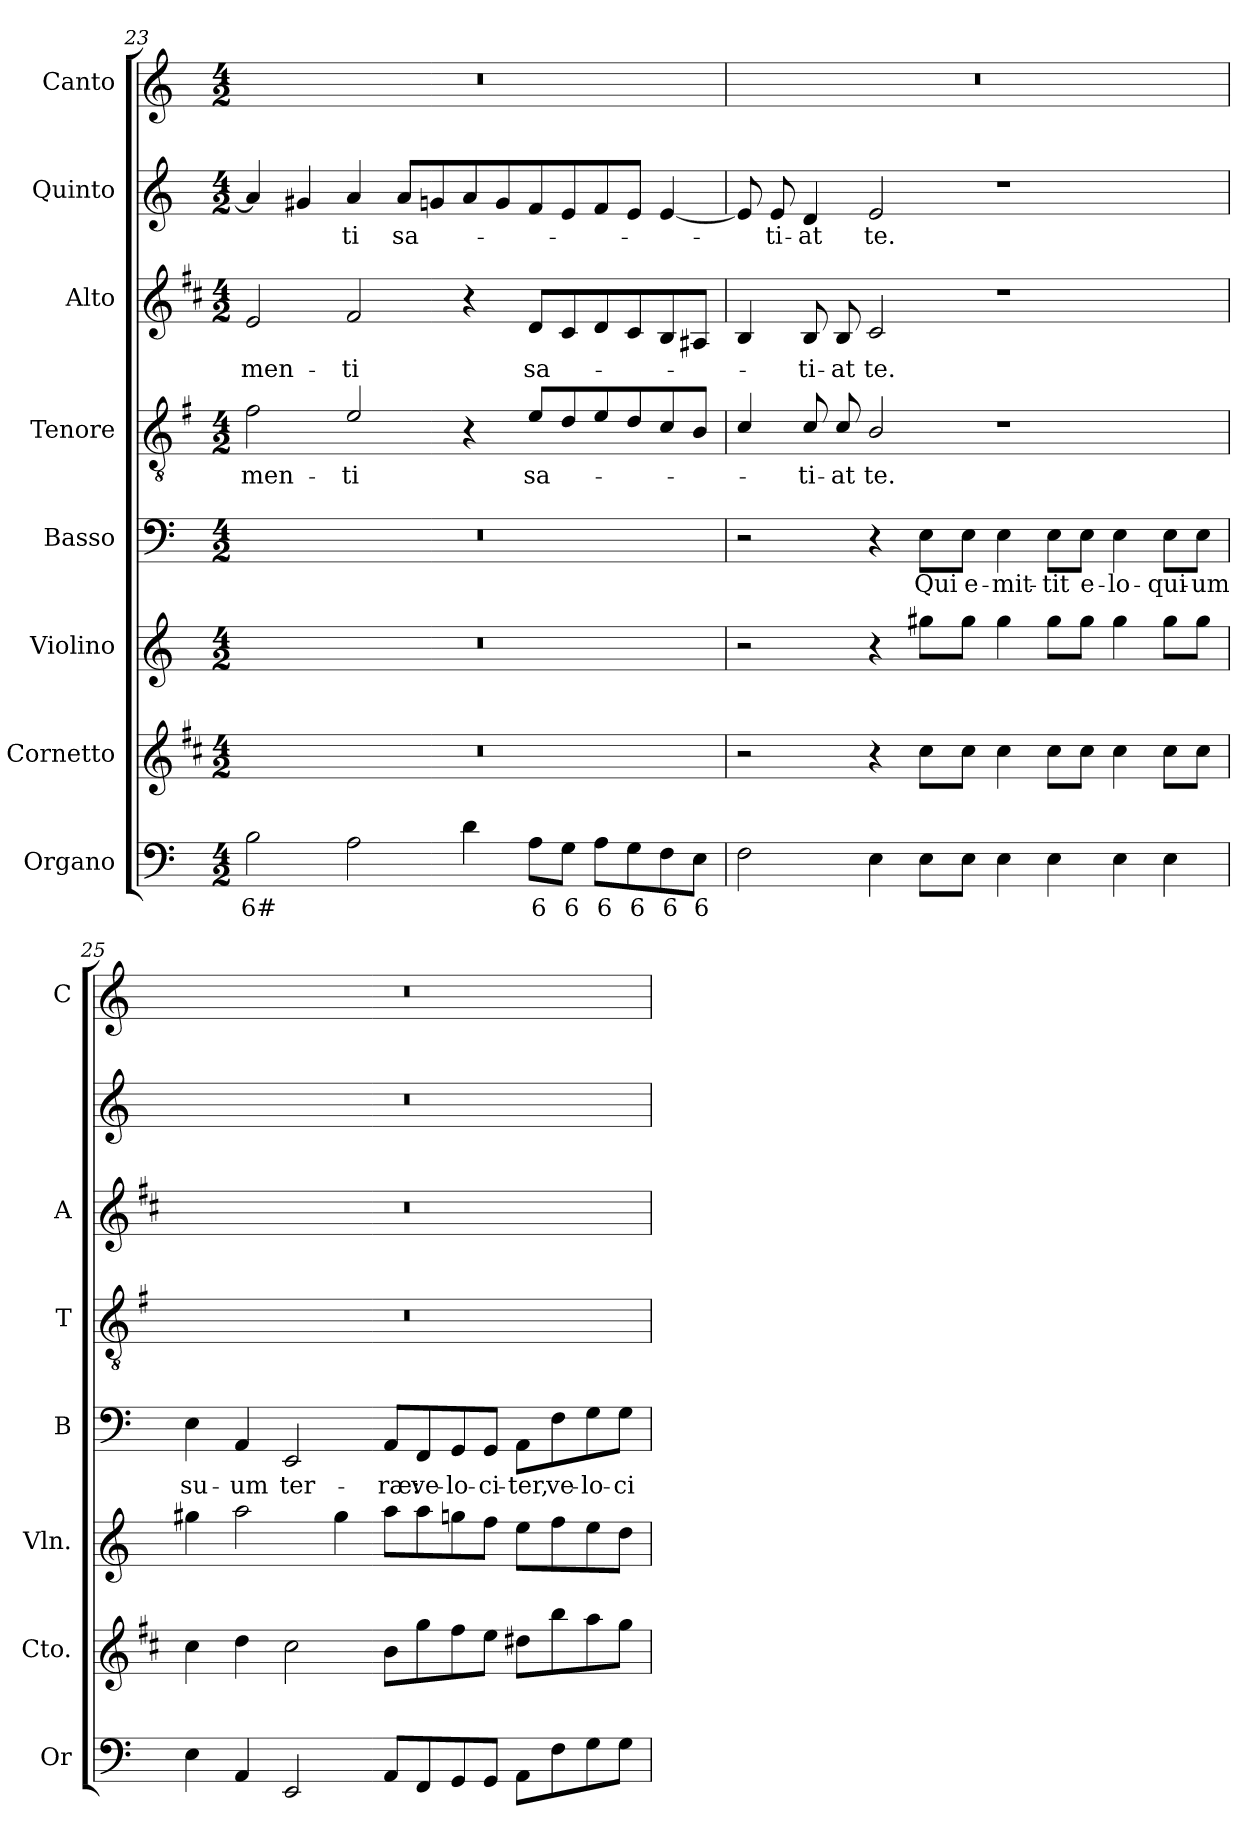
**kern	**text	**kern	**kern	**kern	**text	**kern	**text	**kern	**text	**kern	**text	**kern
*part8	*part8	*part7	*part6	*part5	*part5	*part4	*part4	*part3	*part3	*part2	*part2	*part1
*staff8	*staff8	*staff7	*staff6	*staff5	*staff5	*staff4	*staff4	*staff3	*staff3	*staff2	*staff2	*staff1
*I"Organo	*	*I"Cornetto	*I"Violino	*I"Basso	*	*I"Tenore	*	*I"Alto	*	*I"Quinto	*	*I"Canto
*I'Or	*	*I'Cto.	*I'Vln.	*I'B	*	*I'T	*	*I'A	*	*	*	*I'C
*clefF4	*	*clefG2	*clefG2	*clefF4	*	*clefGv2	*	*clefG2	*	*clefG2	*	*clefG2
*	*	*ITrd1c2	*	*	*	*ITrd4c7	*	*ITrd1c2	*	*	*	*
*k[]	*	*k[]	*k[]	*k[]	*	*k[]	*	*k[]	*	*k[]	*	*k[]
*C:	*	*C:	*C:	*C:	*	*C:	*	*C:	*	*C:	*	*C:
*M4/2	*	*M4/2	*M4/2	*M4/2	*	*M4/2	*	*M4/2	*	*M4/2	*	*M4/2
=23	=23	=23	=23	=23	=23	=23	=23	=23	=23	=23	=23	=23
!	!LO:LY:b	!	!	!	!	!	!LO:LY:b	!	!LO:LY:b	!	!	!
2B\	6#	0r	0r	0r	.	2B\	-men-	2d/	-men-	4a/]	.	0r
.	.	.	.	.	.	.	.	.	.	4g#X/	.	.
!	!	!	!	!	!	!	!LO:LY:b	!	!LO:LY:b	!	!LO:LY:b	!
2A\	.	.	.	.	.	2A/	-ti	2e/	-ti	4a/	-ti	.
!	!	!	!	!	!	!	!	!	!	!	!LO:LY:b	!
.	.	.	.	.	.	.	.	.	.	8a/L	sa-	.
.	.	.	.	.	.	.	.	.	.	8gn/	.	.
4d\	.	.	.	.	.	4r	.	4r	.	8a/	.	.
.	.	.	.	.	.	.	.	.	.	8g/	.	.
!	!LO:LY:b	!	!	!	!	!	!LO:LY:b	!	!LO:LY:b	!	!	!
8A\L	6	.	.	.	.	8A/L	sa-	8c/L	sa-	8f/	.	.
!	!LO:LY:b	!	!	!	!	!	!	!	!	!	!	!
8G\J	6	.	.	.	.	8G/	.	8B/	.	8e/	.	.
!	!LO:LY:b	!	!	!	!	!	!	!	!	!	!	!
8A\L	6	.	.	.	.	8A/	.	8c/	.	8f/	.	.
!	!LO:LY:b	!	!	!	!	!	!	!	!	!	!	!
8G\	6	.	.	.	.	8G/	.	8B/	.	8e/J	.	.
!	!LO:LY:b	!	!	!	!	!	!	!	!	!	!	!
8F\	6	.	.	.	.	8F/	.	8A/	.	[4e/	.	.
!	!LO:LY:b	!	!	!	!	!	!	!	!	!	!	!
8E\J	6	.	.	.	.	8E/J	.	8G#X/J	.	.	.	.
!!LO:LB:g=z
=24	=24	=24	=24	=24	=24	=24	=24	=24	=24	=24	=24	=24
2F\	.	2r	2r	2r	.	4F/	.	4A/	.	8e/]	.	0r
!	!	!	!	!	!	!	!	!	!	!	!LO:LY:b	!
.	.	.	.	.	.	.	.	.	.	8e/	-ti-	.
!	!	!	!	!	!	!	!LO:LY:b	!	!LO:LY:b	!	!LO:LY:b	!
.	.	.	.	.	.	8F/	-ti-	8A/	-ti-	4d/	-at	.
!	!	!	!	!	!	!	!LO:LY:b	!	!LO:LY:b	!	!	!
.	.	.	.	.	.	8F/	-at	8A/	-at	.	.	.
!	!	!	!	!	!	!	!LO:LY:b	!	!LO:LY:b	!	!LO:LY:b	!
4E\	.	4r	4r	4r	.	2E/	te.	2B/	te.	2e/	te.	.
!	!	!	!	!	!LO:LY:b	!	!	!	!	!	!	!
8E\L	.	8b\L	8gg#X\L	8E\L	Qui	.	.	.	.	.	.	.
!	!	!	!	!	!LO:LY:b	!	!	!	!	!	!	!
8E\J	.	8b\J	8gg#\J	8E\J	e-	.	.	.	.	.	.	.
!	!	!	!	!	!LO:LY:b	!	!	!	!	!	!	!
4E\	.	4b\	4gg#\	4E\	-mit-	1r	.	1r	.	1r	.	.
!	!	!	!	!	!LO:LY:b	!	!	!	!	!	!	!
4E\	.	8b\L	8gg#\L	8E\L	-tit	.	.	.	.	.	.	.
!	!	!	!	!	!LO:LY:b	!	!	!	!	!	!	!
.	.	8b\J	8gg#\J	8E\J	e-	.	.	.	.	.	.	.
!	!	!	!	!	!LO:LY:b	!	!	!	!	!	!	!
4E\	.	4b\	4gg#\	4E\	-lo-	.	.	.	.	.	.	.
!	!	!	!	!	!LO:LY:b	!	!	!	!	!	!	!
4E\	.	8b\L	8gg#\L	8E\L	-qui-	.	.	.	.	.	.	.
!	!	!	!	!	!LO:LY:b	!	!	!	!	!	!	!
.	.	8b\J	8gg#\J	8E\J	-um	.	.	.	.	.	.	.
=25	=25	=25	=25	=25	=25	=25	=25	=25	=25	=25	=25	=25
!	!	!	!	!	!LO:LY:b	!	!	!	!	!	!	!
4E\	.	4b\	4gg#X\	4E\	su-	0r	.	0r	.	0r	.	0r
!	!	!	!	!	!LO:LY:b	!	!	!	!	!	!	!
4AA/	.	4cc\	2aa\	4AA/	-um	.	.	.	.	.	.	.
!	!	!	!	!	!LO:LY:b	!	!	!	!	!	!	!
2EE/	.	2b\	.	2EE/	ter-	.	.	.	.	.	.	.
.	.	.	4gg#\	.	.	.	.	.	.	.	.	.
!	!	!	!	!	!LO:LY:b	!	!	!	!	!	!	!
8AA/L	.	8a\L	8aa\L	8AA/L	-ræ:	.	.	.	.	.	.	.
!	!	!	!	!	!LO:LY:b	!	!	!	!	!	!	!
8FF/	.	8ff\	8aa\	8FF/	ve-	.	.	.	.	.	.	.
!	!	!	!	!	!LO:LY:b	!	!	!	!	!	!	!
8GG/	.	8ee\	8ggn\	8GG/	-lo-	.	.	.	.	.	.	.
!	!	!	!	!	!LO:LY:b	!	!	!	!	!	!	!
8GG/J	.	8dd\J	8ff\J	8GG/J	-ci-	.	.	.	.	.	.	.
!	!	!	!	!	!LO:LY:b	!	!	!	!	!	!	!
8AA\L	.	8cc#X\L	8ee\L	8AA\L	-ter,	.	.	.	.	.	.	.
!	!	!	!	!	!LO:LY:b	!	!	!	!	!	!	!
8F\	.	8aa\	8ff\	8F\	ve-	.	.	.	.	.	.	.
!	!	!	!	!	!LO:LY:b	!	!	!	!	!	!	!
8G\	.	8gg\	8ee\	8G\	-lo-	.	.	.	.	.	.	.
!	!	!	!	!	!LO:LY:b	!	!	!	!	!	!	!
8G\J	.	8ff\J	8dd\J	8G\J	-ci-	.	.	.	.	.	.	.
=	=	=	=	=	=	=	=	=	=	=	=	=
*-	*-	*-	*-	*-	*-	*-	*-	*-	*-	*-	*-	*-
